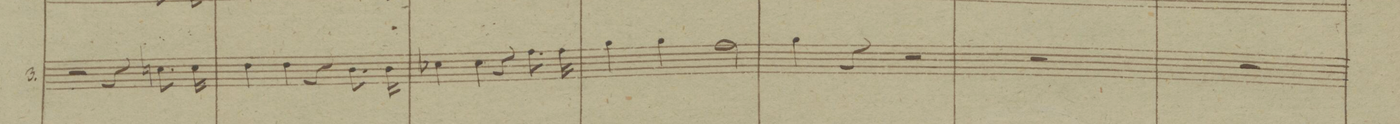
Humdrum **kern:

**kern	**text	**dynam
*I"Tenore	*	*
*clefC4	*	*
*k[b-]	*	*
*met(c|)	*	*
*M2/2	*	*
2r	.	.
4r	.	.
8.Bn\	.	.
16B\	.	.
=57	=57	=57
4c\	.	.
4c\	.	.
4r	.	.
8.A\	.	.
16A\	.	.
=58	=58	=58
4B-X\	.	.
4B-\	.	.
4r	.	.
8.e\	.	.
16e\	.	.
=59	=59	=59
4f\	.	.
4f\	.	.
2e\	.	.
=60	=60	=60
4f\	.	.
4r	.	.
2r	.	.
=61	=61	=61
1r	.	.
=62	=62	=62
1r	.	.
=63	=63	=63
*-	*-	*-
